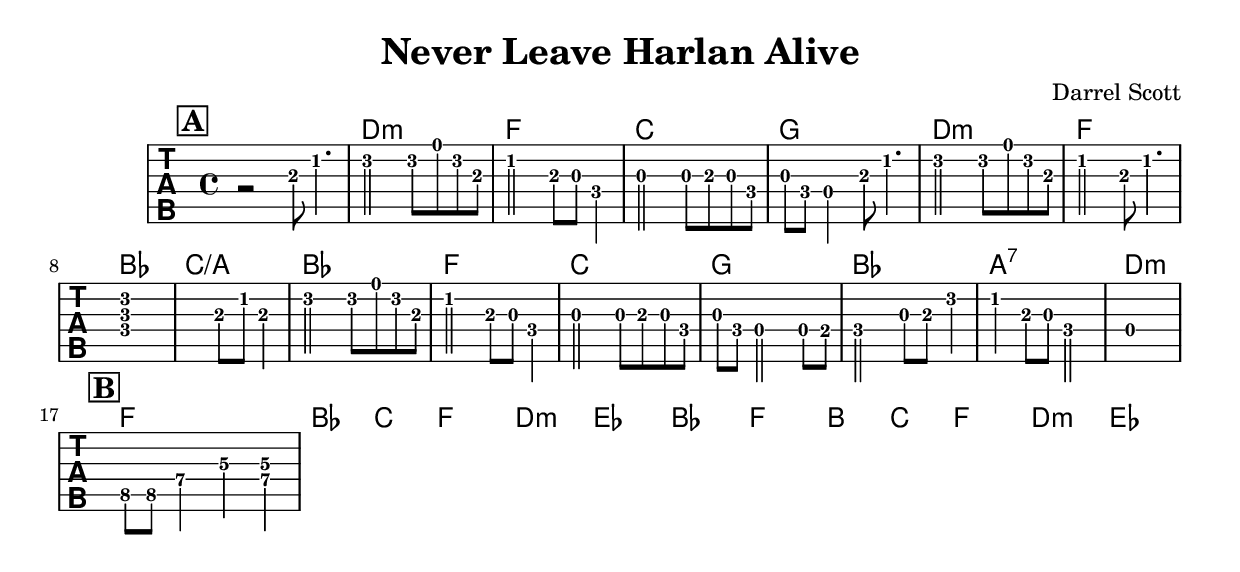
% 
% 
%
\version "2.23.82"
\include "english.ly"
\include "articulate.ly"
\header {
  title = "Never Leave Harlan Alive"
  subtitle = ""
  composer = "Darrel Scott"
}

\layout { \override Voice.StringNumber.stencil = ##f }

\include "predefined-guitar-fretboards.ly"

chord_music = {
  \time 4/4
   \chordmode  {
    s1 d1:m f c g
    d:m f bf c/a bf f c g bf a:7 d:m 
    \break
    f1 bf2 c2 f1 d:m ef bf f b2 c2 f1 d:m ef 
   } 
}

music = {
  \time 4/4
  \stemDown
   \relative c {
    \override Score.RehearsalMark.stencil =
     #(make-stencil-boxer 0.15 0.3 ly:text-interface::print)
    \mark \default
  \override Beam.concaveness = #10000
  \set TabStaff.minimumFret = #0
   r2  a'8 c4. | d2 d8 e8 d8 a8 | c2 a8 g8 f4 | g2 g8 a8 g8 f8 |
   g8 f8 d4 a'8 c4. | d2 d8 e8 d8 a8 | c2 a8 c4. | <f, bf d>1 | s2 a8 c8 a4 | d2 d8 e8 d8 a8 
   | c2 a8 g8 f4 | g2 g8 a8 g8 f8 |g8 f8 d2 d8 e8 | f2 g8 a8 d4 | c4 a8 g8 f2 | d1 |
   \set TabStaff.minimumFret = #5
   \break
    \mark \default
    f8 f8 a4 c4 
   <a c> 

   }
}


<<
\new ChordNames {
  \chord_music 
}

\new TabStaff {
    \clef moderntab
    \tabFullNotation
    \music
}
>>

\score {
  \unfoldRepeats \articulate
    \music
    \midi {
       \tempo 4 = 130
    }
} 


